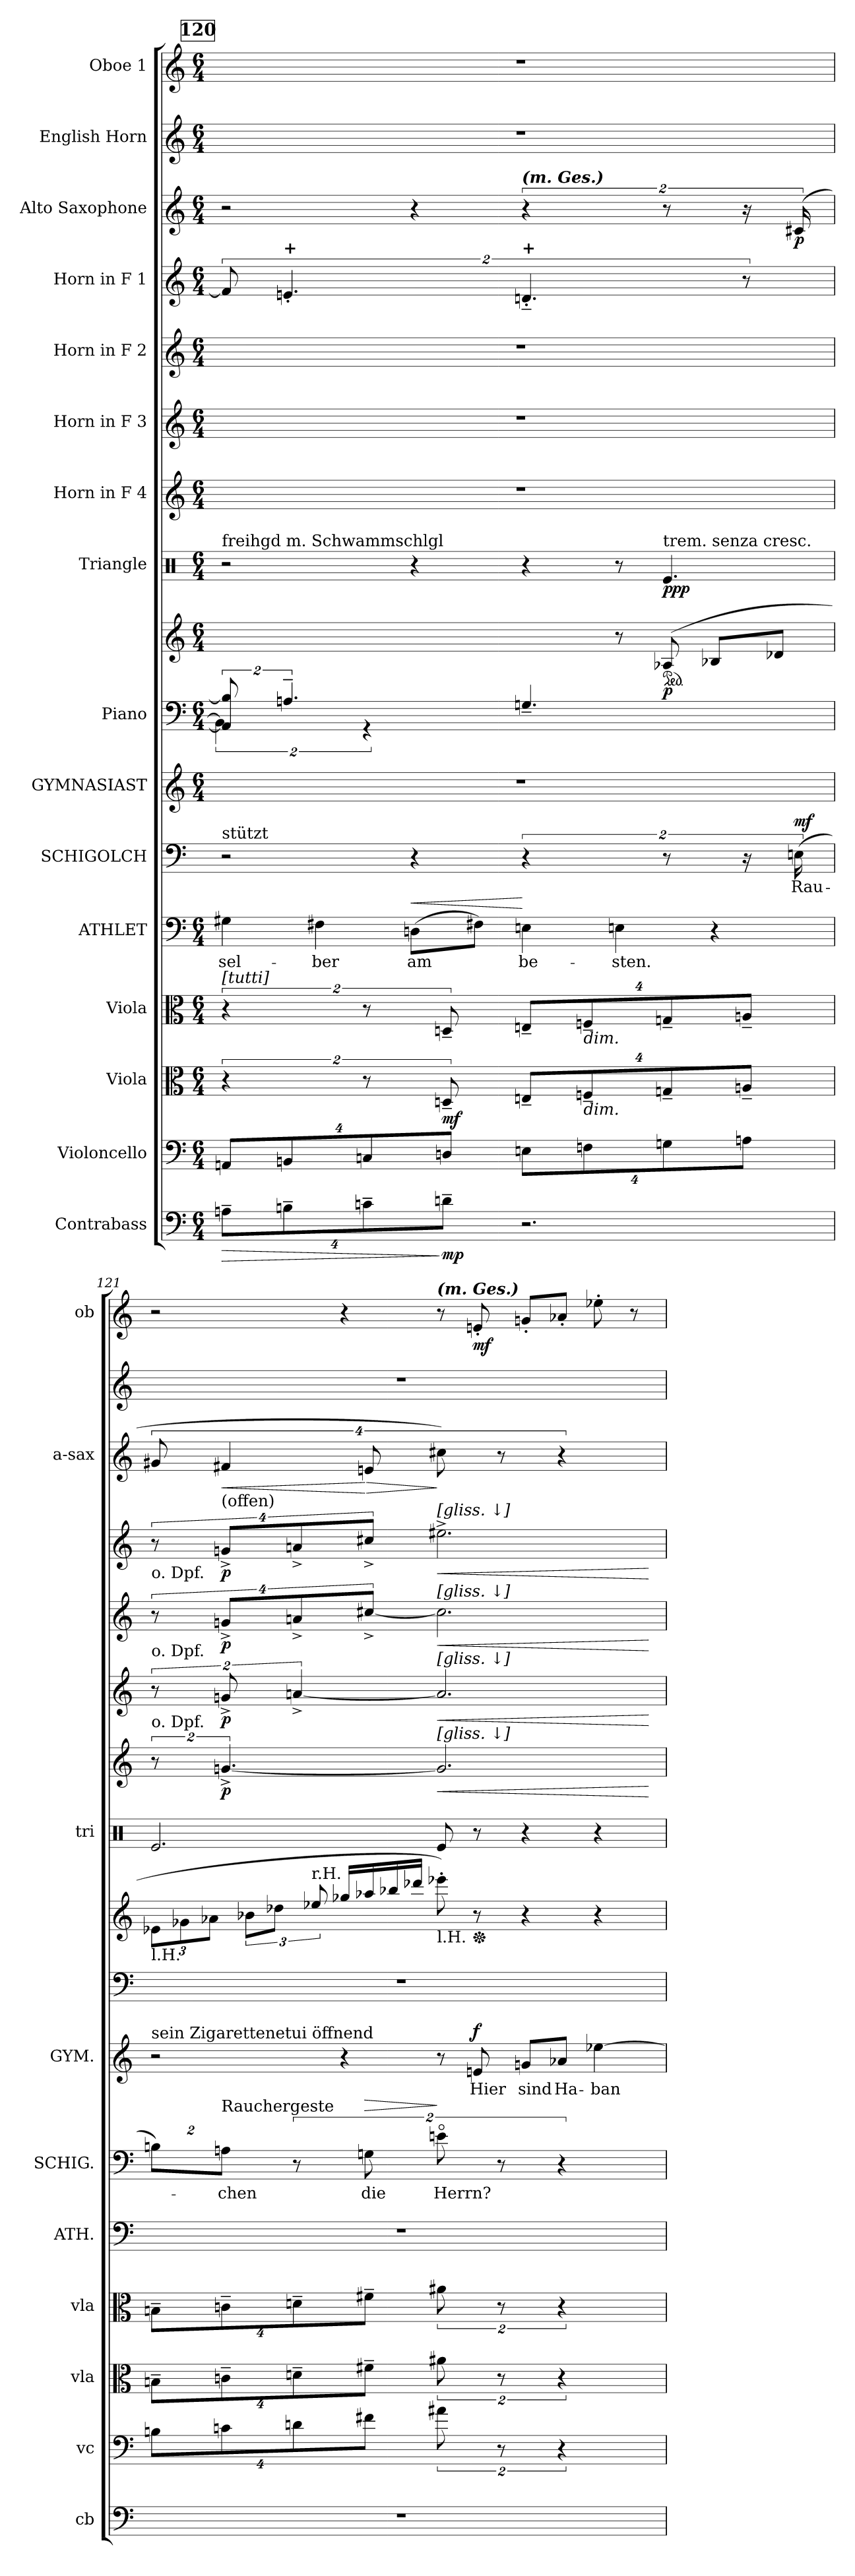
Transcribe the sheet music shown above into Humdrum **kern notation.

**kern	**dynam	**kern	**kern	**dynam	**kern	**kern	**text	**dynam	**kern	**text	**dynam	**kern	**text	**dynam	**kern	**kern	**dynam	**kern	**dynam	**kern	**dynam	**kern	**dynam	**kern	**dynam	**kern	**dynam	**kern	**dynam	**kern	**kern	**dynam
*part16	*part16	*part15	*part14	*part14	*part13	*part12	*part12	*part12	*part11	*part11	*part11	*part10	*part10	*part10	*part9	*part9	*part9	*part8	*part8	*part7	*part7	*part6	*part6	*part5	*part5	*part4	*part4	*part3	*part3	*part2	*part1	*part1
*staff17	*staff17	*staff16	*staff15	*staff15	*staff14	*staff13	*staff13	*staff13	*staff12	*staff12	*staff12	*staff11	*staff11	*staff11	*staff10	*staff9	*staff9/10	*staff8	*staff8	*staff7	*staff7	*staff6	*staff6	*staff5	*staff5	*staff4	*staff4	*staff3	*staff3	*staff2	*staff1	*staff1
*I"Contrabass	*	*I"Violoncello	*I"Viola	*	*I"Viola	*I"ATHLET	*	*	*I"SCHIGOLCH	*	*	*I"GYMNASIAST	*	*	*I"Piano	*	*	*I"Triangle	*	*I"Horn in F 4	*	*I"Horn in F 3	*	*I"Horn in F 2	*	*I"Horn in F 1	*	*I"Alto Saxophone	*	*I"English Horn	*I"Oboe 1	*
*I'cb	*	*I'vc	*I'vla	*	*I'vla	*I'ATH.	*	*	*I'SCHIG.	*	*	*I'GYM.	*	*	*	*	*	*I'tri	*	*	*	*	*	*	*	*	*	*I'a-sax	*	*	*I'ob	*
*clefF4	*	*clefF4	*clefC3	*	*clefC3	*clefF4	*	*	*clefF4	*	*	*clefG2	*	*	*clefF4	*clefG2	*	*clefX	*	*clefG2	*	*clefG2	*	*clefG2	*	*clefG2	*	*clefG2	*	*clefG2	*clefG2	*
*ITrd7c12	*	*	*	*	*	*	*	*	*	*	*	*	*	*	*	*	*	*	*	*ITrd4c7	*	*ITrd4c7	*	*ITrd4c7	*	*ITrd4c7	*	*ITrd5c9	*	*ITrd4c7	*	*
*k[]	*	*k[]	*k[]	*	*k[]	*k[]	*	*	*k[]	*	*	*k[]	*	*	*k[]	*k[]	*	*k[]	*	*k[b-]	*	*k[b-]	*	*k[b-]	*	*k[b-]	*	*k[b-e-a-]	*	*k[b-]	*k[]	*
*M6/4	*	*M6/4	*M6/4	*	*M6/4	*M6/4	*	*	*	*	*	*M6/4	*	*	*M6/4	*M6/4	*	*M6/4	*	*M6/4	*	*M6/4	*	*M6/4	*	*M6/4	*	*M6/4	*	*M6/4	*M6/4	*
!!LO:REH:place=s1:t=120
=120	=120	=120	=120	=120	=120	=120	=120	=120	=120	=120	=120	=120	=120	=120	=120	=120	=120	=120	=120	=120	=120	=120	=120	=120	=120	=120	=120	=120	=120	=120	=120	=120
!	!	!	!	!	!	!	!	!	!	!	!	!	!	!	!	!	!	!LO:TX:a:t=freihgd m. Schwammschlgl	!	!	!	!	!	!	!	!	!	!	!	!	!	!
!	!	!	!	!	!	!	!	!	!LO:TX:a:t=stützt	!	!	!	!	!	!	!	!	!	!	!	!	!	!	!	!	!	!	!	!	!	!	!
!	!	!	!	!	!LO:TX:a:t=[tutti]	!	!	!	!	!	!	!	!	!	!	!	!	!	!	!	!	!	!	!	!	!	!	!	!	!	!	!
!	!LO:HP:b	!	!	!	!	!	!	!	!	!	!	!	!	!	!	!	!	!	!	!	!	!	!	!	!	!	!	!	!	!	!	!
*	*	*	*	*	*	*	*	*	*	*	*	*	*	*	*^	*	*	*	*	*	*	*	*	*	*	*	*	*	*	*	*	*
16%3AAn~L	>	16%3AAnL	8%3r	.	8%3r	4G#X	sel-	.	2r	.	.	2%3r	.	.	16%3AAn] 16%3Bn]	8%3BB]	2ryy	.	2r	.	2%3r	.	2%3r	.	2%3r	.	16%3B]	.	2r	.	2%3r	2%3r	.
!	!	!	!	!	!	!	!	!	!	!	!	!	!	!	!	!	!	!	!	!	!	!	!	!	!	!	!LO:TX:a:B:t=+	!	!	!	!	!	!
16%3BBn~	.	16%3BBn	.	.	.	.	.	.	.	.	.	.	.	.	8%3.An~	.	.	.	.	.	.	.	.	.	.	.	8%3.An'	.	.	.	.	.	.
.	.	.	.	.	.	4F#X	-ber	.	.	.	.	.	.	.	.	.	.	.	.	.	.	.	.	.	.	.	.	.	.	.	.	.	.
16%3Cn~	.	16%3Cn	16%3r	.	16%3r	.	.	.	.	.	.	.	.	.	.	8%3r	.	.	.	.	.	.	.	.	.	.	.	.	.	.	.	.	.
!	!	!	!	!	!	!	!	!LO:HP:a	!	!	!	!	!	!	!	!	!	!	!	!	!	!	!	!	!	!	!	!	!	!	!	!	!
.	.	.	.	.	.	(8DnL	am	<	4r	.	.	.	.	.	.	.	4ryy	.	4r	.	.	.	.	.	.	.	.	.	4r	.	.	.	.
16%3Dn~J	] mp	16%3DnJ	16%3Dn~	mf	16%3Dn~	.	.	.	.	.	.	.	.	.	.	.	.	.	.	.	.	.	.	.	.	.	.	.	.	.	.	.	.
.	.	.	.	.	.	8F#XJ)	.	.	.	.	.	.	.	.	.	.	.	.	.	.	.	.	.	.	.	.	.	.	.	.	.	.	.
!	!	!	!	!	!	!	!	!	!	!	!	!	!	!	!	!	!	!	!	!	!	!	!	!	!	!	!	!	!LO:TX:a:Bi:t=(m. Ges.)	!	!	!	!
!	!	!	!	!	!	!	!	!	!	!	!	!	!	!	!	!	!	!	!	!	!	!	!	!	!	!	!LO:TX:a:B:t=+	!	!	!	!	!	!
2.r	.	16%3EnL	16%3En~L	.	16%3En~L	4En	be-	[	8%3r	.	.	.	.	.	4.Gn~/	4.ryy	4ryy	.	4r	.	.	.	.	.	.	.	8%3.Gn'~	.	8%3r	.	.	.	.
!	!	!	!	!	!LO:TX:b:i:t=dim.	!	!	!	!	!	!	!	!	!	!	!	!	!	!	!	!	!	!	!	!	!	!	!	!	!	!	!	!
!	!	!	!LO:TX:b:i:t=dim.	!	!	!	!	!	!	!	!	!	!	!	!	!	!	!	!	!	!	!	!	!	!	!	!	!	!	!	!	!	!
.	.	16%3Fn	16%3Fn~	.	16%3Fn~	.	.	.	.	.	.	.	.	.	.	.	.	.	.	.	.	.	.	.	.	.	.	.	.	.	.	.	.
.	.	.	.	.	.	4En	-sten.	.	.	.	.	.	.	.	.	.	8r	.	8r	.	.	.	.	.	.	.	.	.	.	.	.	.	.
!	!	!	!	!	!	!	!	!	!	!	!	!	!	!	!	!	!	!	!LO:TX:a:t=trem. senza cresc.	!	!	!	!	!	!	!	!	!	!	!	!	!	!
*	*	*	*	*	*	*	*	*	*	*	*	*	*	*	*	*	*ped	*	*	*	*	*	*	*	*	*	*	*	*	*	*	*	*
.	.	16%3Gn	16%3Gn~	.	16%3Gn~	.	.	.	16%3r	.	.	.	.	.	8ryy	8ryy	(8A-X	p	4.Re/	ppp	.	.	.	.	.	.	.	.	16%3r	.	.	.	.
.	.	.	.	.	.	4r	.	.	.	.	.	.	.	.	4ryy	4ryy	8B-XL	.	.	.	.	.	.	.	.	.	.	.	.	.	.	.	.
.	.	16%3AnJ	16%3An~J	.	16%3An~J	.	.	.	32%3r	.	.	.	.	.	.	.	.	.	.	.	.	.	.	.	.	.	16%3r	.	32%3r	.	.	.	.
.	.	.	.	.	.	.	.	.	.	.	.	.	.	.	.	.	8d-XJ	.	.	.	.	.	.	.	.	.	.	.	.	.	.	.	.
!	!	!	!	!	!	!	!	!	!	!	!LO:DY:a	!	!	!	!	!	!	!	!	!	!	!	!	!	!	!	!	!	!	!	!	!	!
.	.	.	.	.	.	.	.	.	(32%3En	Rau-	mf	.	.	.	.	.	.	.	.	.	.	.	.	.	.	.	.	.	(32%3En	p	.	.	.
*	*	*	*	*	*	*	*	*	*	*	*	*	*	*	*v	*v	*	*	*	*	*	*	*	*	*	*	*	*	*	*	*	*	*
=121	=121	=121	=121	=121	=121	=121	=121	=121	=121	=121	=121	=121	=121	=121	=121	=121	=121	=121	=121	=121	=121	=121	=121	=121	=121	=121	=121	=121	=121	=121	=121	=121
!	!	!	!	!	!	!	!	!	!	!	!	!	!	!	!	!	!	!	!	!	!	!	!	!LO:TX:a:t=o. Dpf.	!	!	!	!	!	!	!	!
!	!	!	!	!	!	!	!	!	!	!	!	!	!	!	!	!	!	!	!	!	!	!LO:TX:a:t=o. Dpf.	!	!	!	!	!	!	!	!	!	!
!	!	!	!	!	!	!	!	!	!	!	!	!	!	!	!	!	!	!	!	!LO:TX:a:t=o. Dpf.	!	!	!	!	!	!	!	!	!	!	!	!
!	!	!	!	!	!	!	!	!	!	!	!	!	!	!	!	!LO:TX:b:t=l.H.	!	!	!	!	!	!	!	!	!	!	!	!	!	!	!	!
!	!	!	!	!	!	!	!	!	!	!	!	!LO:TX:a:t=sein Zigarettenetui öffnend	!	!	!	!	!	!	!	!	!	!	!	!	!	!	!	!	!	!	!	!
2%3r	.	16%3BnL	16%3Bn~L	.	16%3Bn~L	2%3r	.	.	16%3BnL)	.	.	2r	.	.	2%3r	12e-X\L	.	2.Re/	.	16%3r	.	16%3r	.	16%3r	.	16%3r	.	16%3Bn	.	2%3r	2r	.
.	.	.	.	.	.	.	.	.	.	.	.	.	.	.	.	12g-X	.	.	.	.	.	.	.	.	.	.	.	.	.	.	.	.
.	.	.	.	.	.	.	.	.	.	.	.	.	.	.	.	12a-XJ	.	.	.	.	.	.	.	.	.	.	.	.	.	.	.	.
!	!	!	!	!	!	!	!	!	!	!	!	!	!	!	!	!	!	!	!	!	!	!	!	!	!	!LO:TX:a:t=(offen)	!	!	!	!	!	!
!	!	!	!	!	!	!	!	!	!LO:TX:a:t=Rauchergeste	!	!	!	!	!	!	!	!	!	!	!	!	!	!	!	!	!	!	!	!	!	!	!
!	!	!	!	!	!	!	!	!	!	!	!	!	!	!	!	!	!	!	!	!	!	!	!	!	!	!	!	!	!LO:HP:b	!	!	!
.	.	16%3cn	16%3cn~	.	16%3cn~	.	.	.	16%3AnJ	-chen	.	.	.	.	.	.	.	.	.	[8%3.cn^	p	16%3cn^	p	16%3cn^L	p	16%3cn^L	p	8%3An	<	.	.	.
.	.	.	.	.	.	.	.	.	.	.	.	.	.	.	.	12b-XL	.	.	.	.	.	.	.	.	.	.	.	.	.	.	.	.
.	.	.	.	.	.	.	.	.	.	.	.	.	.	.	.	12dd-XJ	.	.	.	.	.	.	.	.	.	.	.	.	.	.	.	.
.	.	16%3dn	16%3dn~	.	16%3dn~	.	.	.	16%3r	.	.	.	.	.	.	.	.	.	.	.	.	[8%3dn^	.	16%3dn^	.	16%3dn^	.	.	.	.	.	.
!	!	!	!	!	!	!	!	!	!	!	!	!	!	!	!	!LO:TX:a:t=r.H.	!	!	!	!	!	!	!	!	!	!	!	!	!	!	!	!
.	.	.	.	.	.	.	.	.	.	.	.	.	.	.	.	12ee-X/	.	.	.	.	.	.	.	.	.	.	.	.	.	.	.	.
.	.	.	.	.	.	.	.	.	.	.	.	4r	.	.	.	16gg-X/LL	.	.	.	.	.	.	.	.	.	.	.	.	.	.	4r	.
!	!	!	!	!	!	!	!	!	!	!	!LO:HP:a	!	!	!	!	!	!	!	!	!	!	!	!	!	!	!	!	!	!LO:HP:n=1:b	!	!	!
.	.	16%3f#XJ	16%3f#X~J	.	16%3f#X~J	.	.	.	16%3Gn	die	>	.	.	.	.	16aa-X	.	.	.	.	.	.	.	[16%3f#X^J	.	16%3f#X^J	.	16%3Gn	[ >	.	.	.
.	.	.	.	.	.	.	.	.	.	.	.	.	.	.	.	16bb-X	.	.	.	.	.	.	.	.	.	.	.	.	.	.	.	.
.	.	.	.	.	.	.	.	.	.	.	.	.	.	.	.	16ddd-XJJ	.	.	.	.	.	.	.	.	.	.	.	.	.	.	.	.
!	!	!	!	!	!	!	!	!	!	!	!	!	!	!	!	!	!	!	!	!	!	!	!	!	!	!	!	!	!	!	!LO:TX:a:Bi:t=(m. Ges.)	!
!	!	!	!	!	!	!	!	!	!	!	!	!	!	!	!	!	!	!	!	!	!	!	!	!	!	!LO:TX:a:i:t=[gliss. ↓]	!	!	!	!	!	!
!	!	!	!	!	!	!	!	!	!	!	!	!	!	!	!	!	!	!	!	!	!	!	!	!LO:TX:a:i:t=[gliss. ↓]	!	!	!	!	!	!	!	!
!	!	!	!	!	!	!	!	!	!	!	!	!	!	!	!	!	!	!	!	!	!	!LO:TX:a:i:t=[gliss. ↓]	!	!	!	!	!	!	!	!	!	!
!	!	!	!	!	!	!	!	!	!	!	!	!	!	!	!	!	!	!	!	!LO:TX:a:i:t=[gliss. ↓]	!	!	!	!	!	!	!	!	!	!	!	!
!	!	!	!	!	!	!	!	!	!	!	!	!	!	!	!	!LO:TX:b:t=l.H.	!	!	!	!	!	!	!	!	!	!	!	!	!	!	!	!
!	!	!	!	!	!	!	!	!	!	!	!	!	!	!	!	!	!	!	!	!	!LO:HP:b	!	!LO:HP:b	!	!LO:HP:b	!	!LO:HP:b	!	!	!	!	!
.	.	16%3a#X	16%3a#X	.	16%3a#X	.	.	.	16%3eno	Herrn?	]	8r	.	.	.	8eee-X')	.	8Re/	.	2.ci]	<	2.di]	<	2.f#i]	<	2.a#X^i	<	16%3en)	]	.	8r	.
!	!	!	!	!	!	!	!	!	!	!	!	!	!	!LO:DY:a	!	!	!	!	!	!	!	!	!	!	!	!	!	!	!	!	!	!
*	*	*	*	*	*	*	*	*	*	*	*	*	*	*	*	*Xped	*	*	*	*	*	*	*	*	*	*	*	*	*	*	*	*
.	.	.	.	.	.	.	.	.	.	.	.	8en	Hier	f	.	8r	.	8r	.	.	.	.	.	.	.	.	.	.	.	.	8en'	mf
.	.	16%3r	16%3r	.	16%3r	.	.	.	16%3r	.	.	.	.	.	.	.	.	.	.	.	.	.	.	.	.	.	.	16%3r	.	.	.	.
.	.	.	.	.	.	.	.	.	.	.	.	8gnL	sind	.	.	4r	.	4r	.	.	.	.	.	.	.	.	.	.	.	.	8gn'L	.
.	.	8%3r	8%3r	.	8%3r	.	.	.	8%3r	.	.	8a-XJ	Ha-	.	.	.	.	.	.	.	.	.	.	.	.	.	.	8%3r	.	.	8a-X'J	.
.	.	.	.	.	.	.	.	.	.	.	.	[4ee-X	-ban-	.	.	4r	.	4r	.	.	.	.	.	.	.	.	.	.	.	.	8ee-X'	.
.	.	.	.	.	.	.	.	.	.	.	.	.	.	.	.	.	.	.	.	.	.	.	.	.	.	.	.	.	.	.	8r	.
.	.	.	.	.	.	.	.	.	.	.	.	.	.	.	.	.	.	.	.	.	[	.	[	.	[	.	[	.	.	.	.	.
=	=	=	=	=	=	=	=	=	=	=	=	=	=	=	=	=	=	=	=	=	=	=	=	=	=	=	=	=	=	=	=	=
*-	*-	*-	*-	*-	*-	*-	*-	*-	*-	*-	*-	*-	*-	*-	*-	*-	*-	*-	*-	*-	*-	*-	*-	*-	*-	*-	*-	*-	*-	*-	*-	*-
